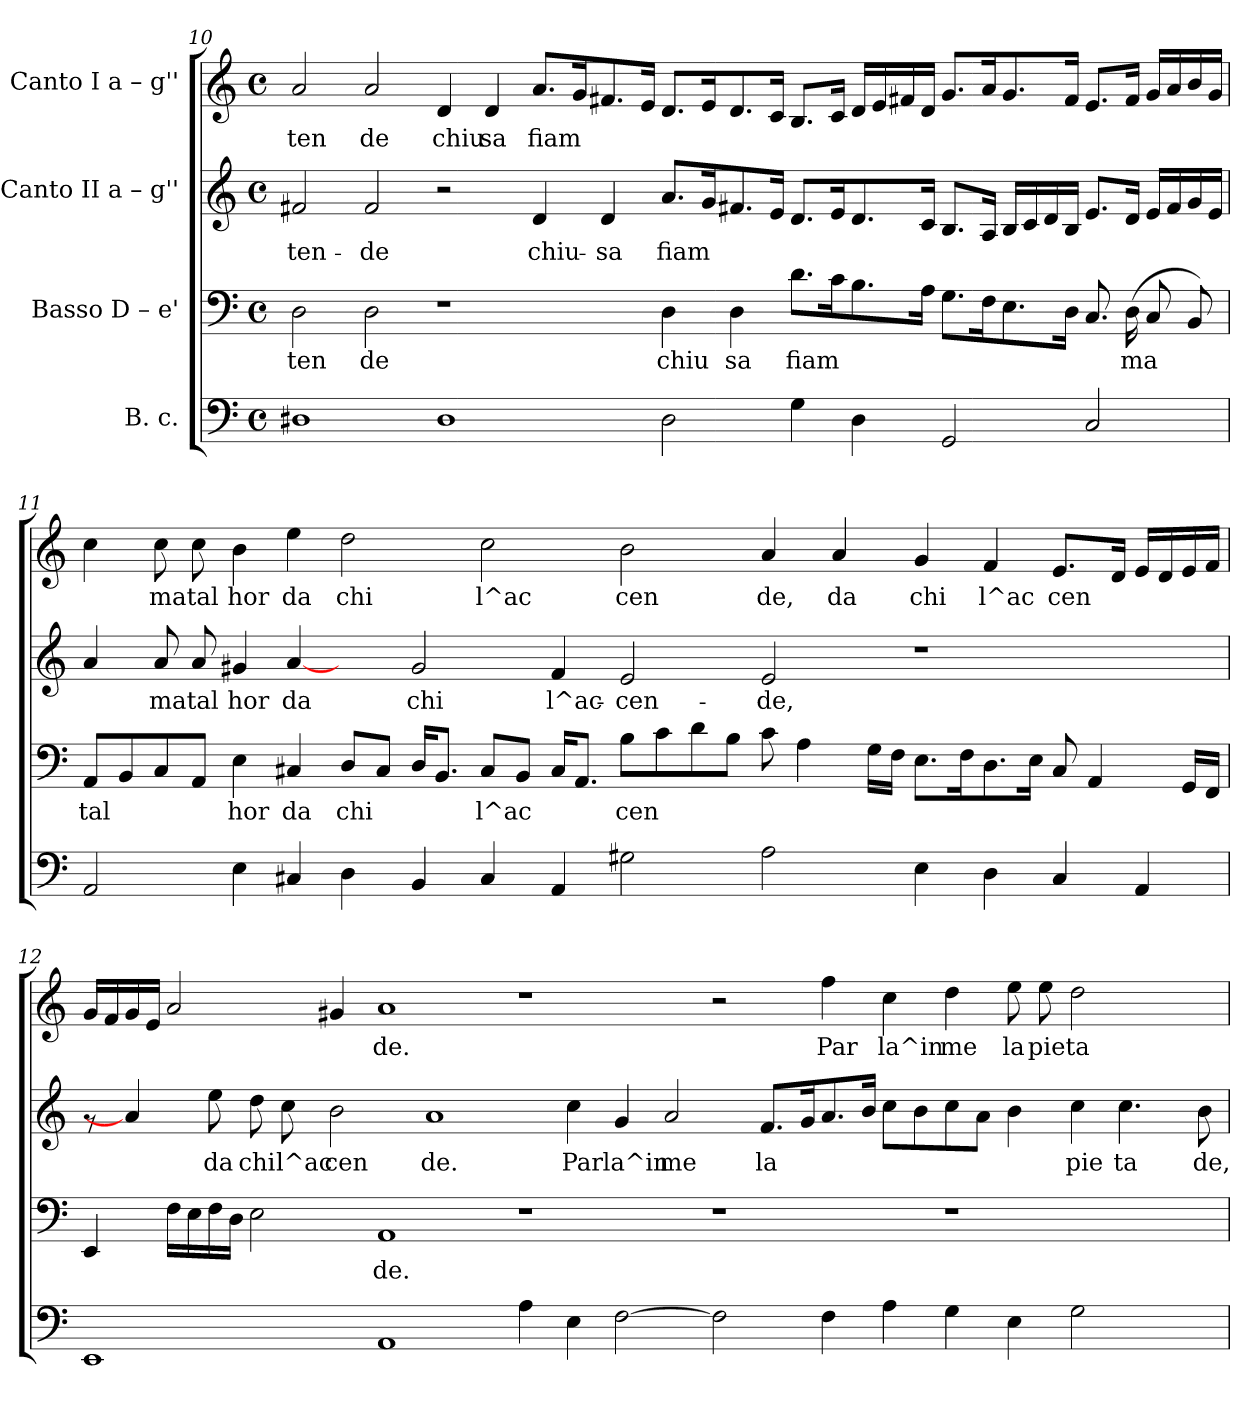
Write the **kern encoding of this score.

**kern	**kern	**text	**kern	**text	**kern	**text
*part4	*part3	*part3	*part2	*part2	*part1	*part1
*staff4	*staff3	*staff3	*staff2	*staff2	*staff1	*staff1
*I"B. c.	*I"Basso  D – e'	*	*I"Canto II  a – g''	*	*I"Canto I  a – g''	*
!!LO:LB:g=z
*clefF4	*clefF4	*	*clefG2	*	*clefG2	*
*k[]	*k[]	*	*k[]	*	*k[]	*
*C:	*C:	*	*C:	*	*C:	*
*M4/4	*M4/4	*	*M4/4	*	*M4/4	*
*met(c)	*met(c)	*	*met(c)	*	*met(c)	*
=10	=10	=10	=10	=10	=10	=10
!	!	!LO:LY:b:rj	!	!LO:LY:b:rj	!	!LO:LY:b
1D#	2D\	ten	2f#X/	ten-	2a/	-ten
!	!	!LO:LY:b:rj	!	!LO:LY:b:rj	!	!LO:LY:b
.	2D\	de	2f#/	-de	2a/	de
!	!	!	!	!	!	!LO:LY:b
1D#	1r	.	2r	.	4d/	chiu
!	!	!	!	!	!	!LO:LY:b
.	.	.	.	.	4d/	sa
!	!	!	!	!LO:LY:b:rj	!	!LO:LY:b
.	.	.	4d/	chiu-	8.a/L	fiam
!	!	!	!	!	!	!LO:LY:b
.	.	.	.	.	16g/	.
!	!	!	!	!LO:LY:b:rj	!	!LO:LY:b
.	.	.	4d/	-sa	8.f#X/	.
!	!	!	!	!	!	!LO:LY:b
.	.	.	.	.	16e/J	.
!	!	!LO:LY:b:rj	!	!LO:LY:b:rj	!	!LO:LY:b
2D#\	4D\	chiu	8.a/L	fiam	8.d/L	.
!	!	!	!	!LO:LY:b:rj	!	!LO:LY:b
.	.	.	16g/	.	16e/	.
!	!	!LO:LY:b:rj	!	!LO:LY:b:rj	!	!LO:LY:b
.	4D\	sa	8.f#X/	.	8.d/	.
!	!	!	!	!LO:LY:b:rj	!	!LO:LY:b
.	.	.	16e/J	.	16c/J	.
!	!	!LO:LY:b:rj	!	!LO:LY:b:rj	!	!LO:LY:b
4G\	8.d\L	fiam	8.d/L	.	8.B/L	.
!	!	!LO:LY:b:rj	!	!LO:LY:b:rj	!	!LO:LY:b
.	16c\	.	16e/	.	16c/J	.
!	!	!LO:LY:b:rj	!	!LO:LY:b:rj	!	!LO:LY:b
4D#\	8.B\	.	8.d/	.	16d/L	.
!	!	!	!	!	!	!LO:LY:b
.	.	.	.	.	16e/	.
!	!	!	!	!	!	!LO:LY:b
.	.	.	.	.	16f#X/	.
!	!	!LO:LY:b:rj	!	!LO:LY:b:rj	!	!LO:LY:b
.	16A\J	.	16c/J	.	16d/J	.
!	!	!LO:LY:b:rj	!	!LO:LY:b:rj	!	!LO:LY:b
2GG/	8.G\L	.	8.B/L	.	8.g/L	.
!	!	!LO:LY:b:rj	!	!LO:LY:b:rj	!	!LO:LY:b
.	16F\	.	16A/J	.	16a/	.
!	!	!LO:LY:b:rj	!	!LO:LY:b:rj	!	!LO:LY:b
.	8.E\	.	16B/L	.	8.g/	.
!	!	!	!	!LO:LY:b:rj	!	!
.	.	.	16c/	.	.	.
!	!	!	!	!LO:LY:b:rj	!	!
.	.	.	16d/	.	.	.
!	!	!LO:LY:b:rj	!	!LO:LY:b:rj	!	!LO:LY:b
.	16D\J	.	16B/J	.	16f#/J	.
!	!	!LO:LY:b:rj	!	!LO:LY:b:rj	!	!LO:LY:b
2C/	8.C/	.	8.e/L	.	8.e/L	.
!	!	!LO:LY:b:rj	!	!LO:LY:b:rj	!	!LO:LY:b
.	(>16D\	ma	16d/J	.	16f#/J	.
!	!	!LO:LY:b:rj	!	!LO:LY:b:rj	!	!LO:LY:b
.	8C/	.	16e/L	.	16g/L	.
!	!	!	!	!LO:LY:b:rj	!	!LO:LY:b
.	.	.	16f#/	.	16a/	.
!	!	!LO:LY:b:rj	!	!LO:LY:b:rj	!	!LO:LY:b
.	8BB/)	.	16g/	.	16b/	.
!	!	!	!	!LO:LY:b:rj	!	!LO:LY:b
.	.	.	16e/J	.	16g/J	.
!!LO:LB:g=z
=11	=11	=11	=11	=11	=11	=11
!	!	!LO:LY:b:rj	!	!LO:LY:b:rj	!	!LO:LY:b
2AA/	8AA/L	tal	4a/	.	4cc\	.
!	!	!LO:LY:b:rj	!	!	!	!
.	8BB/	.	.	.	.	.
!	!	!LO:LY:b:rj	!	!LO:LY:b:rj	!	!LO:LY:b
.	8C/	.	8a/	ma	8cc\	ma
!	!	!LO:LY:b:rj	!	!LO:LY:b:rj	!	!LO:LY:b
.	8AA/J	.	8a/	tal	8cc\	tal
!	!	!LO:LY:b:rj	!	!LO:LY:b:rj	!	!LO:LY:b
4E\	4E\	hor	4g#X/	hor	4b\	hor
!	!	!LO:LY:b:rj	!	!LO:LY:b:rj	!	!LO:LY:b
4C#X/	4C#X/	da	[4a/	da	4ee\	da
!	!	!LO:LY:b:rj	!	!	!	!LO:LY:b
4D\	8D/L	chi	4ryy	.	2dd\	chi
!	!	!LO:LY:b:rj	!	!	!	!
.	8C#/J	.	.	.	.	.
!	!	!LO:LY:b:rj	!	!LO:LY:b:rj	!	!
4BB/	16D/L	.	2g#/	chi	.	.
!	!	!LO:LY:b:rj	!	!	!	!
.	8.BB/J	.	.	.	.	.
!	!	!LO:LY:b:rj	!	!	!	!LO:LY:b
4C#/	8C#/L	l^ac	.	.	2cc\	l^ac
!	!	!LO:LY:b:rj	!	!	!	!
.	8BB/J	.	.	.	.	.
!	!	!LO:LY:b:rj	!	!LO:LY:b:rj	!	!
4AA/	16C#/L	.	4f/	l^ac-	.	.
!	!	!LO:LY:b:rj	!	!	!	!
.	8.AA/J	.	.	.	.	.
!	!	!LO:LY:b:rj	!	!LO:LY:b:rj	!	!LO:LY:b
2G#X\	8B\L	cen	2e/	-cen-	2b\	cen
!	!	!LO:LY:b:rj	!	!	!	!
.	8c\	.	.	.	.	.
!	!	!LO:LY:b:rj	!	!	!	!
.	8d\	.	.	.	.	.
!	!	!LO:LY:b:rj	!	!	!	!
.	8B\J	.	.	.	.	.
!	!	!LO:LY:b:rj	!	!LO:LY:b:rj	!	!LO:LY:b
2A\	8c\	.	2e/	-de,	4a/	de,
!	!	!LO:LY:b:rj	!	!	!	!
.	4A\	.	.	.	.	.
!	!	!	!	!	!	!LO:LY:b
.	.	.	.	.	4a/	da
!	!	!LO:LY:b:rj	!	!	!	!
.	16G\L	.	.	.	.	.
!	!	!LO:LY:b:rj	!	!	!	!
.	16F\J	.	.	.	.	.
!	!	!LO:LY:b:rj	!	!	!	!LO:LY:b
4E\	8.E\L	.	1r	.	4g/	chi
!	!	!LO:LY:b:rj	!	!	!	!
.	16F\	.	.	.	.	.
!	!	!LO:LY:b:rj	!	!	!	!LO:LY:b
4D\	8.D\	.	.	.	4f/	l^ac
!	!	!LO:LY:b:rj	!	!	!	!
.	16E\J	.	.	.	.	.
!	!	!LO:LY:b:rj	!	!	!	!LO:LY:b
4C#/	8C#/	.	.	.	8.e/L	cen
!	!	!LO:LY:b:rj	!	!	!	!
.	4AA/	.	.	.	.	.
!	!	!	!	!	!	!LO:LY:b
.	.	.	.	.	16d/J	.
!	!	!	!	!	!	!LO:LY:b
4AA/	.	.	.	.	16e/L	.
!	!	!	!	!	!	!LO:LY:b
.	.	.	.	.	16d/	.
!	!	!LO:LY:b:rj	!	!	!	!LO:LY:b
.	16GG/L	.	.	.	16e/	.
!	!	!LO:LY:b:rj	!	!	!	!LO:LY:b
.	16FF/J	.	.	.	16f/J	.
!!LO:LB:g=z
=12	=12	=12	=12	=12	=12	=12
!	!	!LO:LY:b:rj	!	!	!	!LO:LY:b
1EE	4EE/	.	8rf	.	16g/L	.
!	!	!	!	!	!	!LO:LY:b
.	.	.	.	.	16f/	.
!	!	!	!	!	!	!LO:LY:b
.	.	.	4a/]	.	16g/	.
!	!	!	!	!	!	!LO:LY:b
.	.	.	.	.	16e/J	.
!	!	!LO:LY:b:rj	!	!	!	!LO:LY:b
.	16F\L	.	.	.	2a/	.
!	!	!LO:LY:b:rj	!	!	!	!
.	16E\	.	.	.	.	.
!	!	!LO:LY:b:rj	!	!LO:LY:b:rj	!	!
.	16F\	.	8ee\	da	.	.
!	!	!LO:LY:b:rj	!	!	!	!
.	16D\J	.	.	.	.	.
!	!	!LO:LY:b:rj	!	!LO:LY:b:rj	!	!
.	2E\	.	8dd\	chi	.	.
!	!	!	!	!LO:LY:b:rj	!	!
.	.	.	8cc\	l^ac	.	.
!	!	!	!	!LO:LY:b:rj	!	!LO:LY:b
.	.	.	2b\	cen	4g#X/	.
!	!	!LO:LY:b:rj	!	!	!	!LO:LY:b
1AA	1AA	de.	.	.	1a	de.
!	!	!	!	!LO:LY:b:rj	!	!
.	.	.	1a	de.	.	.
4A\	1r	.	.	.	1r	.
!	!	!	!	!LO:LY:b:rj	!	!
4E\	.	.	4cc\	Par	.	.
!	!	!	!	!LO:LY:b:rj	!	!
[>2F\	.	.	4g/	la^in	.	.
!	!	!	!	!LO:LY:b:rj	!	!
.	.	.	2a/	me	.	.
2F\]	1r	.	.	.	2r	.
!	!	!	!	!LO:LY:b:rj	!	!
.	.	.	8.f/L	la	.	.
!	!	!	!	!LO:LY:b:rj	!	!
.	.	.	16g/	.	.	.
!	!	!	!	!LO:LY:b:rj	!	!LO:LY:b
4F\	.	.	8.a/	.	4ff\	Par
!	!	!	!	!LO:LY:b:rj	!	!
.	.	.	16b/J	.	.	.
!	!	!	!	!LO:LY:b:rj	!	!LO:LY:b
4A\	.	.	8cc\L	.	4cc\	la^in
!	!	!	!	!LO:LY:b:rj	!	!
.	.	.	8b\	.	.	.
!	!	!	!	!LO:LY:b:rj	!	!LO:LY:b
4G\	1r	.	8cc\	.	4dd\	me
!	!	!	!	!LO:LY:b:rj	!	!
.	.	.	8a\J	.	.	.
!	!	!	!	!LO:LY:b:rj	!	!LO:LY:b
4E\	.	.	4b\	.	8ee\	la
!	!	!	!	!	!	!LO:LY:b
.	.	.	.	.	8ee\	pie
!	!	!	!	!LO:LY:b:rj	!	!LO:LY:b
2G\	.	.	4cc\	pie	2dd\	ta
!	!	!	!	!LO:LY:b:rj	!	!
.	.	.	4.cc\	ta	.	.
4ryy	4ryy	.	.	.	4ryy	.
!	!	!	!	!LO:LY:b:rj	!	!
.	.	.	8b\	de,	.	.
=	=	=	=	=	=	=
*-	*-	*-	*-	*-	*-	*-
